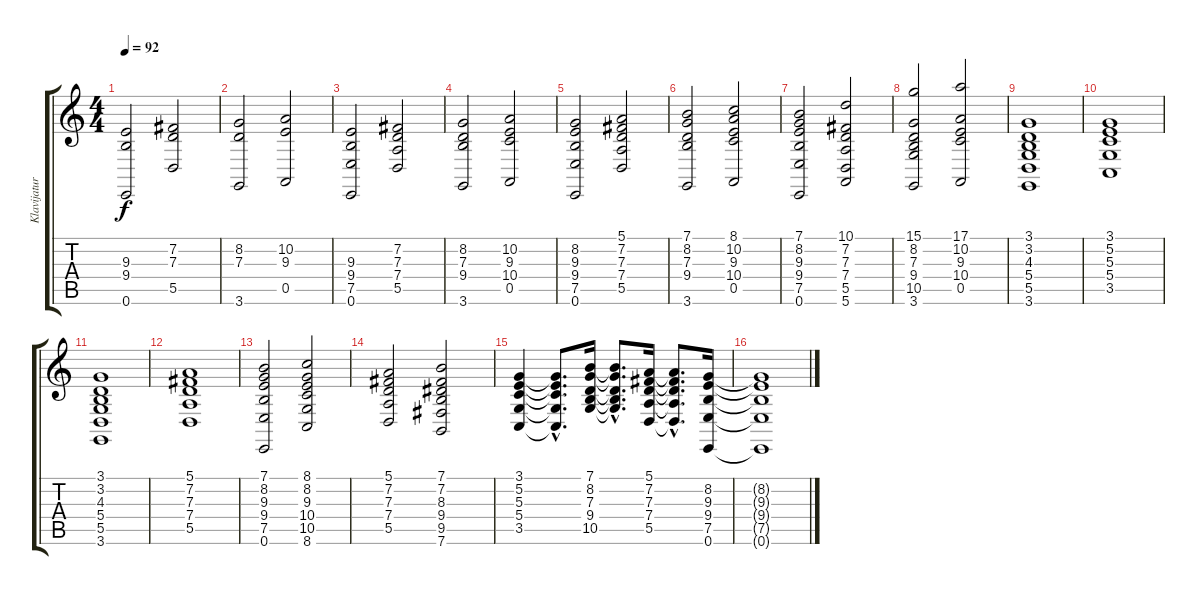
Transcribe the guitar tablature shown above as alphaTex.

\track ("Klavijature" "Klavijatur") {instrument stringensemble1}
\staff {score tabs}
\tuning (E4 B3 G3 D3 A2 E2) {hide}
\ts (4 4)
\tempo 92
\clef g2
\ks c
(9.3 9.4 0.6).2{dy f} (7.2 7.3 5.5).2 |
(8.2 7.3 3.6).2 (10.2 9.3 0.5).2 |
(9.3 9.4 7.5 0.6).2 (7.2 7.3 7.4 5.5).2 |
(8.2 7.3 9.4 3.6).2 (10.2 9.3 10.4 0.5).2 |
(8.2 9.3 9.4 7.5 0.6).2 (5.1 7.2 7.3 7.4 5.5).2 |
(7.1 8.2 7.3 9.4 3.6).2 (8.1 10.2 9.3 10.4 0.5).2 |
(7.1 8.2 9.3 9.4 7.5 0.6).2 (10.1 7.2 7.3 7.4 5.5 5.6).2 |
(15.1 8.2 7.3 9.4 10.5 3.6).2 (17.1 10.2 9.3 10.4 0.5).2 |
(3.1 3.2 4.3 5.4 5.5 3.6).1 |
(3.1 5.2 5.3 5.4 3.5).1 |
(3.1 3.2 4.3 5.4 5.5 3.6).1 |
(5.1 7.2 7.3 7.4 5.5).1 |
(7.1 8.2 9.3 9.4 7.5 0.6).2 (8.1 8.2 9.3 10.4 10.5 8.6).2 |
(5.1 7.2 7.3 7.4 5.5).2 (7.1 7.2 8.3 9.4 9.5 7.6).2 |
(3.1 5.2 5.3 5.4 3.5).4 (3.1{hac t} 5.2{hac t} 5.3{hac t} 5.4{hac t} 3.5{hac t}).8{d} (7.1 8.2 7.3 9.4 10.5).16 (7.1{hac t} 8.2{hac t} 7.3{hac t} 9.4{hac t} 10.5{hac t}).8{d} (5.1 7.2 7.3 7.4 5.5).16 (5.1{hac t} 7.2{hac t} 7.3{hac t} 7.4{hac t} 5.5{hac t}).8{d} (8.2 9.3 9.4 7.5 0.6).16 |
(8.2{t} 9.3{t} 9.4{t} 7.5{t} 0.6{t}).1
